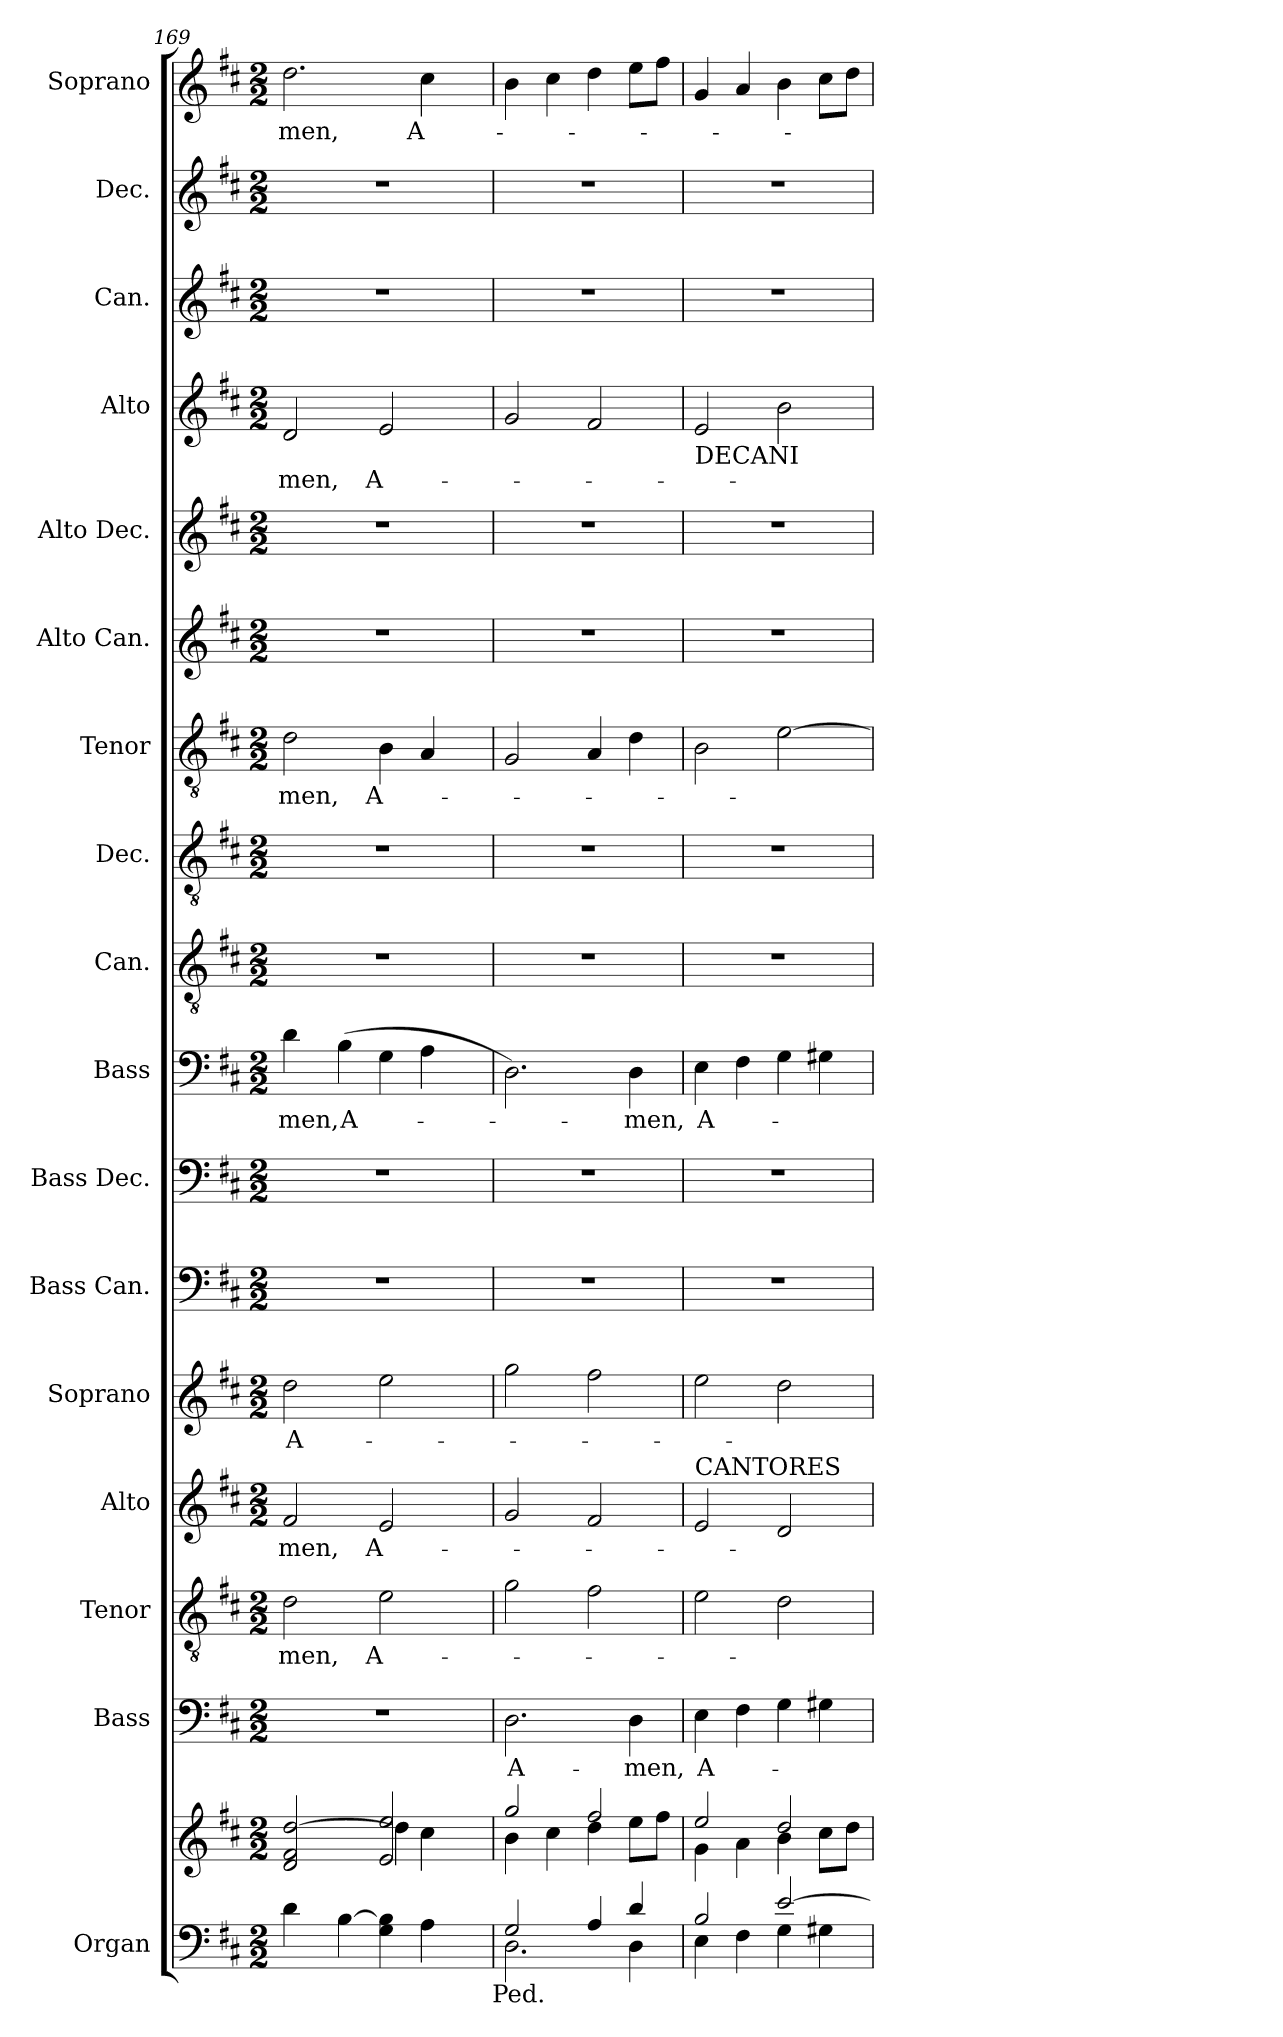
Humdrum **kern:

**kern	**kern	**kern	**text	**kern	**text	**kern	**text	**kern	**text	**kern	**kern	**kern	**text	**kern	**kern	**kern	**text	**kern	**kern	**kern	**text	**kern	**kern	**kern	**text
*part17	*part17	*part16	*part16	*part15	*part15	*part14	*part14	*part13	*part13	*part12	*part11	*part10	*part10	*part9	*part8	*part7	*part7	*part6	*part5	*part4	*part4	*part3	*part2	*part1	*part1
*staff18	*staff17	*staff16	*staff16	*staff15	*staff15	*staff14	*staff14	*staff13	*staff13	*staff12	*staff11	*staff10	*staff10	*staff9	*staff8	*staff7	*staff7	*staff6	*staff5	*staff4	*staff4	*staff3	*staff2	*staff1	*staff1
*I"Organ	*	*I"Bass	*	*I"Tenor	*	*I"Alto	*	*I"Soprano	*	*I"Bass Can.	*I"Bass Dec.	*I"Bass	*	*I"Can.	*I"Dec.	*I"Tenor	*	*I"Alto Can.	*I"Alto Dec.	*I"Alto	*	*I"Can.	*I"Dec.	*I"Soprano	*
*I'Org.	*	*I'B.	*	*I'T.	*	*I'A.	*	*I'S.	*	*I'B.   Can.	*I'Dec.	*I'B.	*	*	*I'Dec.	*I'T.	*	*I'A.   Can.	*I'Dec.	*I'A.	*	*	*I'Dec.	*I'S.	*
*clefF4	*clefG2	*clefF4	*	*clefGv2	*	*clefG2	*	*clefG2	*	*clefF4	*clefF4	*clefF4	*	*clefGv2	*clefGv2	*clefGv2	*	*clefG2	*clefG2	*clefG2	*	*clefG2	*clefG2	*clefG2	*
*	*	*	*	*ITrd7c12	*	*	*	*	*	*	*	*	*	*ITrd7c12	*ITrd7c12	*ITrd7c12	*	*	*	*	*	*	*	*	*
*k[f#c#]	*k[f#c#]	*k[f#c#]	*	*k[f#c#]	*	*k[f#c#]	*	*k[f#c#]	*	*k[f#c#]	*k[f#c#]	*k[f#c#]	*	*k[f#c#]	*k[f#c#]	*k[f#c#]	*	*k[f#c#]	*k[f#c#]	*k[f#c#]	*	*k[f#c#]	*k[f#c#]	*k[f#c#]	*
*D:	*D:	*D:	*	*D:	*	*D:	*	*D:	*	*D:	*D:	*D:	*	*D:	*D:	*D:	*	*D:	*D:	*D:	*	*D:	*D:	*D:	*
*M2/2	*M2/2	*M2/2	*	*M2/2	*	*M2/2	*	*M2/2	*	*M2/2	*M2/2	*M2/2	*	*M2/2	*M2/2	*M2/2	*	*M2/2	*M2/2	*M2/2	*	*M2/2	*M2/2	*M2/2	*
=169	=169	=169	=169	=169	=169	=169	=169	=169	=169	=169	=169	=169	=169	=169	=169	=169	=169	=169	=169	=169	=169	=169	=169	=169	=169
*	*^	*	*	*	*	*	*	*	*	*	*	*	*	*	*	*	*	*	*	*	*	*	*	*	*
!	!	!	!	!	!	!LO:LY:b:color=#000000	!	!	!	!	!	!	!	!	!	!	!	!	!	!	!	!	!	!	!	!
!	!	!	!	!	!	!	!	!LO:LY:b:color=#000000	!	!	!	!	!	!	!	!	!	!	!	!	!	!	!	!	!	!
!	!	!	!	!	!	!	!	!	!	!LO:LY:b:color=#000000	!	!	!	!	!	!	!	!	!	!	!	!	!	!	!	!
!	!	!	!	!	!	!	!	!	!	!	!	!	!	!LO:LY:b:color=#000000	!	!	!	!	!	!	!	!	!	!	!	!
!	!	!	!	!	!	!	!	!	!	!	!	!	!	!	!	!	!	!LO:LY:b:color=#000000	!	!	!	!	!	!	!	!
!	!	!	!	!	!	!	!	!	!	!	!	!	!	!	!	!	!	!	!	!	!	!LO:LY:b:color=#000000	!	!	!	!
!LO:TX:b:t=Man.	!	!	!	!	!	!	!	!	!	!	!	!	!	!	!	!	!	!	!	!	!	!	!	!	!	!
!	!	!	!	!	!	!	!	!	!	!	!	!	!	!	!	!	!	!	!	!	!	!	!	!	!	!LO:LY:b:color=#000000
*^	*	*	*	*	*	*	*	*	*	*	*	*	*	*	*	*	*	*	*	*	*	*	*	*	*	*
4di\	2ryy	2di/ 2f#i [2ddi	2ryy	1r	.	2Di\	-men,	2f#i/	-men,	2ddi\	A-	1r	1r	4di\	-men,	1r	1r	2Di\	-men,	1r	1r	2di/	-men,	1r	1r	2.ddi\	-men,
!	!	!	!	!	!	!	!	!	!	!	!	!	!	!	!LO:LY:b:color=#000000	!	!	!	!	!	!	!	!	!	!	!	!
[4Bi\	.	.	.	.	.	.	.	.	.	.	.	.	.	(4Bi\	A-	.	.	.	.	.	.	.	.	.	.	.	.
!	!	!	!	!	!	!	!LO:LY:b:color=#000000	!	!	!	!	!	!	!	!	!	!	!	!	!	!	!	!	!	!	!	!
!	!	!	!	!	!	!	!	!	!LO:LY:b:color=#000000	!	!	!	!	!	!	!	!	!	!	!	!	!	!	!	!	!	!
!	!	!	!	!	!	!	!	!	!	!	!	!	!	!	!	!	!	!	!LO:LY:b:color=#000000	!	!	!	!	!	!	!	!
!	!	!	!	!	!	!	!	!	!	!	!	!	!	!	!	!	!	!	!	!	!	!	!LO:LY:b:color=#000000	!	!	!	!
4Gi\ 4Bi]	4ryy	2ei/ 2eei	4ddi\]	.	.	2Ei\	A-	2ei/	A-	2eei\	.	.	.	4Gi\	.	.	.	4BBi\	A-	.	.	2ei/	A-	.	.	.	.
!	!	!	!	!	!	!	!	!	!	!	!	!	!	!	!	!	!	!	!	!	!	!	!	!	!	!	!LO:LY:b:color=#000000
4Ai\	8ryy	.	4cc#i\	.	.	.	.	.	.	.	.	.	.	4Ai\	.	.	.	4AAi/	.	.	.	.	.	.	.	4cc#i\	A-
.	16ryy	.	.	.	.	.	.	.	.	.	.	.	.	.	.	.	.	.	.	.	.	.	.	.	.	.	.
.	32ryy	.	.	.	.	.	.	.	.	.	.	.	.	.	.	.	.	.	.	.	.	.	.	.	.	.	.
.	64ryy	.	.	.	.	.	.	.	.	.	.	.	.	.	.	.	.	.	.	.	.	.	.	.	.	.	.
.	128...ryy	.	.	.	.	.	.	.	.	.	.	.	.	.	.	.	.	.	.	.	.	.	.	.	.	.	.
!	!LO:TX:b:t=Ped.	!	!	!	!	!	!	!	!	!	!	!	!	!	!	!	!	!	!	!	!	!	!	!	!	!	!
.	1024ryy	.	.	.	.	.	.	.	.	.	.	.	.	.	.	.	.	.	.	.	.	.	.	.	.	.	.
=170	=170	=170	=170	=170	=170	=170	=170	=170	=170	=170	=170	=170	=170	=170	=170	=170	=170	=170	=170	=170	=170	=170	=170	=170	=170	=170	=170
!	!	!	!	!	!LO:LY:b:color=#000000	!	!	!	!	!	!	!	!	!	!	!	!	!	!	!	!	!	!	!	!	!	!
2Gi/	2.Di\	2ggi/	4bi\	2.Di\	A-	2Gi\	.	2gi/	.	2ggi\	.	1r	1r	2.Di\)	.	1r	1r	2GGi/	.	1r	1r	2gi/	.	1r	1r	4bi\	.
.	.	.	4cc#i\	.	.	.	.	.	.	.	.	.	.	.	.	.	.	.	.	.	.	.	.	.	.	4cc#i\	.
4Ai/	.	2ff#i/	4ddi\	.	.	2F#i\	.	2f#i/	.	2ff#i\	.	.	.	.	.	.	.	4AAi/	.	.	.	2f#i/	.	.	.	4ddi\	.
!	!	!	!	!	!LO:LY:b:color=#000000	!	!	!	!	!	!	!	!	!	!	!	!	!	!	!	!	!	!	!	!	!	!
!	!	!	!	!	!	!	!	!	!	!	!	!	!	!	!LO:LY:b:color=#000000	!	!	!	!	!	!	!	!	!	!	!	!
4di/	4Di\	.	8eei\L	4Di\	-men,	.	.	.	.	.	.	.	.	4Di\	-men,	.	.	4Di\	.	.	.	.	.	.	.	8eei\L	.
.	.	.	8ff#i\J	.	.	.	.	.	.	.	.	.	.	.	.	.	.	.	.	.	.	.	.	.	.	8ff#i\J	.
!!LO:LB:g=z
=171	=171	=171	=171	=171	=171	=171	=171	=171	=171	=171	=171	=171	=171	=171	=171	=171	=171	=171	=171	=171	=171	=171	=171	=171	=171	=171	=171
!	!	!	!	!	!LO:LY:b:color=#000000	!	!	!	!	!	!	!	!	!	!	!	!	!	!	!	!	!	!	!	!	!	!
!	!	!	!	!	!	!	!	!	!	!	!	!	!	!	!	!	!	!	!	!	!	!LO:TX:b:t=DECANI	!	!	!	!	!
!	!	!	!	!	!	!	!	!LO:TX:a:t=CANTORES	!	!	!	!	!	!	!	!	!	!	!	!	!	!	!	!	!	!	!
!	!	!	!	!	!	!	!	!	!	!	!	!	!	!	!LO:LY:b:color=#000000	!	!	!	!	!	!	!	!	!	!	!	!
2Bi/	4Ei\	2eei/	4gi\	4Ei\	A-	2Ei\	.	2ei/	.	2eei\	.	1r	1r	4Ei\	A-	1r	1r	2BBi\	.	1r	1r	2ei/	.	1r	1r	4gi/	.
.	4F#i\	.	4ai\	4F#i\	.	.	.	.	.	.	.	.	.	4F#i\	.	.	.	.	.	.	.	.	.	.	.	4ai/	.
[2ei/	4Gi\	2ddi/	4bi\	4Gi\	.	2Di\	.	2di/	.	2ddi\	.	.	.	4Gi\	.	.	.	[2Ei\	.	.	.	2bi\	.	.	.	4bi\	.
.	4G#Xi\	.	8cc#i\L	4G#Xi\	.	.	.	.	.	.	.	.	.	4G#Xi\	.	.	.	.	.	.	.	.	.	.	.	8cc#i\L	.
.	.	.	8ddi\J	.	.	.	.	.	.	.	.	.	.	.	.	.	.	.	.	.	.	.	.	.	.	8ddi\J	.
*v	*v	*	*	*	*	*	*	*	*	*	*	*	*	*	*	*	*	*	*	*	*	*	*	*	*	*	*
*	*v	*v	*	*	*	*	*	*	*	*	*	*	*	*	*	*	*	*	*	*	*	*	*	*	*	*
=	=	=	=	=	=	=	=	=	=	=	=	=	=	=	=	=	=	=	=	=	=	=	=	=	=
*-	*-	*-	*-	*-	*-	*-	*-	*-	*-	*-	*-	*-	*-	*-	*-	*-	*-	*-	*-	*-	*-	*-	*-	*-	*-
